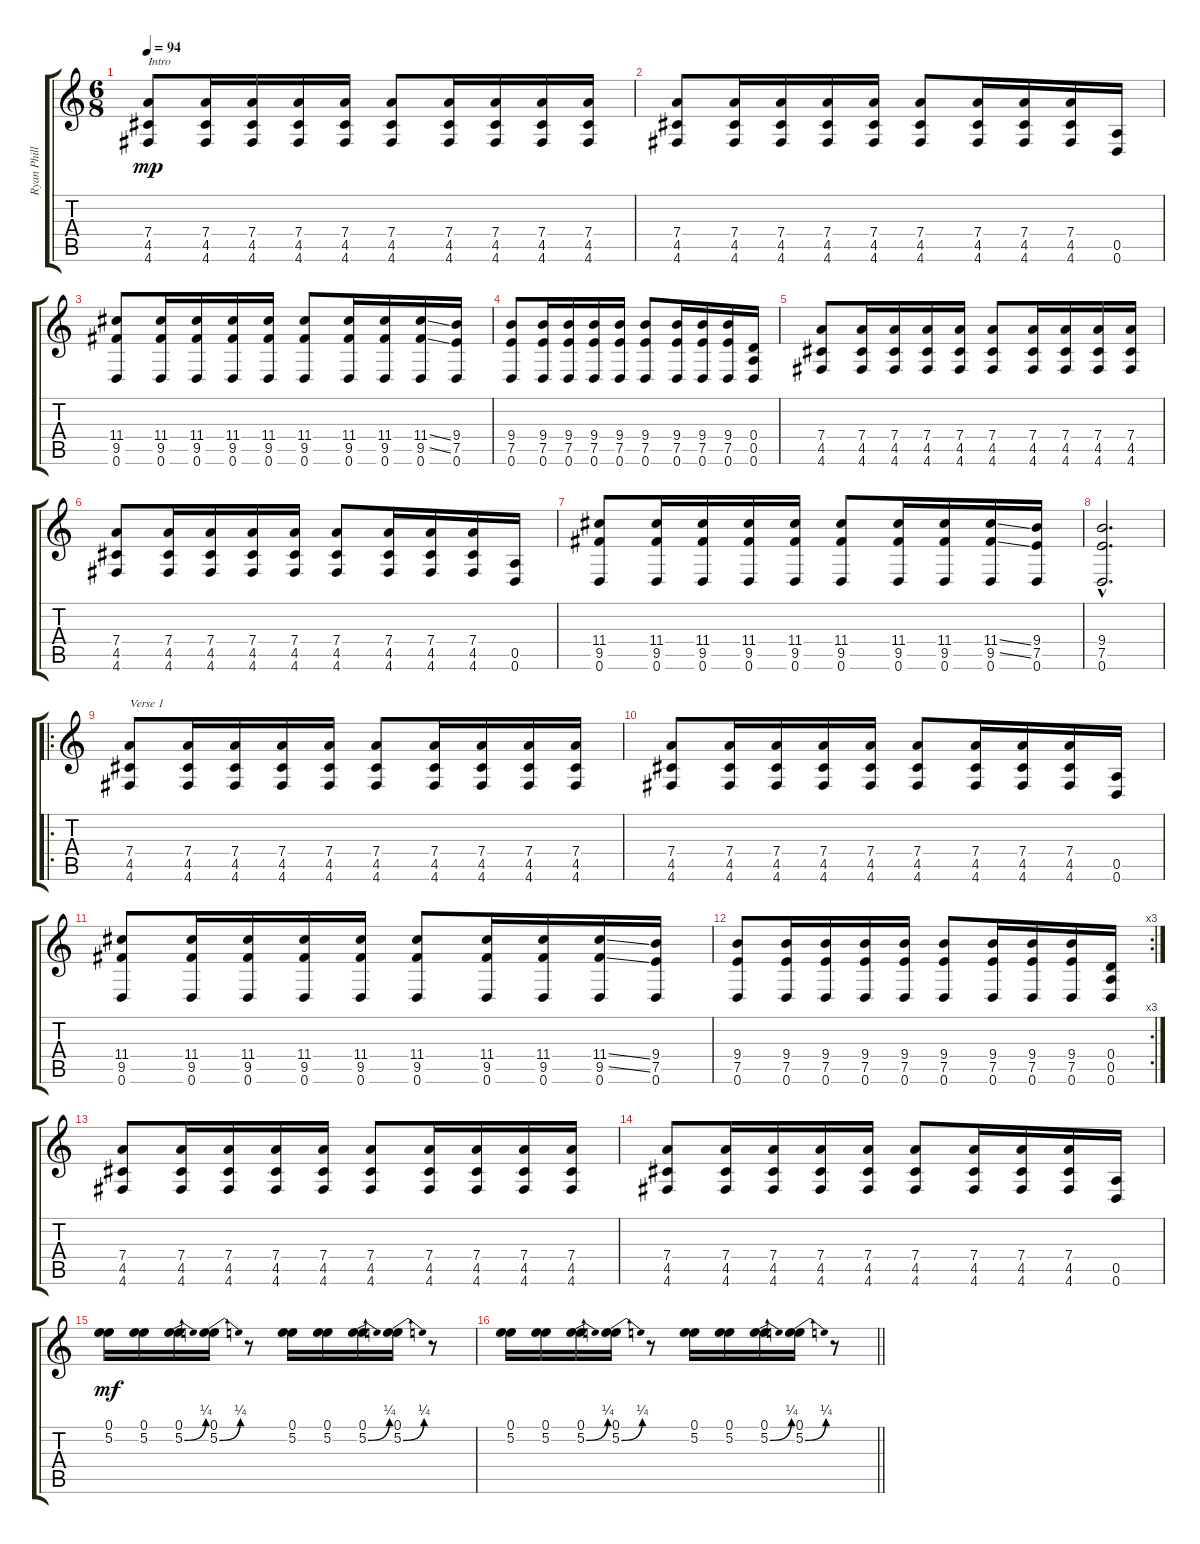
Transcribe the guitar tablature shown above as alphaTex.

\track ("Ryan Phillips | Lead" "Ryan Phill") {instrument electricguitarjazz}
\staff {score tabs}
\tuning (E4 B3 G3 D3 A2 D2) {hide}
\ts (6 8)
\tempo 94
\clef g2
\ks c
(7.4 4.5 4.6).8{txt "Intro" dy mp instrument electricguitarjazz} (7.4 4.5 4.6).16 (7.4 4.5 4.6).16 (7.4 4.5 4.6).16 (7.4 4.5 4.6).16 (7.4 4.5 4.6).8 (7.4 4.5 4.6).16 (7.4 4.5 4.6).16 (7.4 4.5 4.6).16 (7.4 4.5 4.6).16 |
(7.4 4.5 4.6).8 (7.4 4.5 4.6).16 (7.4 4.5 4.6).16 (7.4 4.5 4.6).16 (7.4 4.5 4.6).16 (7.4 4.5 4.6).8 (7.4 4.5 4.6).16 (7.4 4.5 4.6).16 (7.4 4.5 4.6).16 (0.5 0.6).16 |
(11.4 9.5 0.6).8 (11.4 9.5 0.6).16 (11.4 9.5 0.6).16 (11.4 9.5 0.6).16 (11.4 9.5 0.6).16 (11.4 9.5 0.6).8 (11.4 9.5 0.6).16 (11.4 9.5 0.6).16 (11.4{ss} 9.5{ss} 0.6).16 (9.4 7.5 0.6).16 |
(9.4 7.5 0.6).8 (9.4 7.5 0.6).16 (9.4 7.5 0.6).16 (9.4 7.5 0.6).16 (9.4 7.5 0.6).16 (9.4 7.5 0.6).8 (9.4 7.5 0.6).16 (9.4 7.5 0.6).16 (9.4 7.5 0.6).16 (0.4 0.5 0.6).16 |
(7.4 4.5 4.6).8 (7.4 4.5 4.6).16 (7.4 4.5 4.6).16 (7.4 4.5 4.6).16 (7.4 4.5 4.6).16 (7.4 4.5 4.6).8 (7.4 4.5 4.6).16 (7.4 4.5 4.6).16 (7.4 4.5 4.6).16 (7.4 4.5 4.6).16 |
(7.4 4.5 4.6).8 (7.4 4.5 4.6).16 (7.4 4.5 4.6).16 (7.4 4.5 4.6).16 (7.4 4.5 4.6).16 (7.4 4.5 4.6).8 (7.4 4.5 4.6).16 (7.4 4.5 4.6).16 (7.4 4.5 4.6).16 (0.5 0.6).16 |
(11.4 9.5 0.6).8 (11.4 9.5 0.6).16 (11.4 9.5 0.6).16 (11.4 9.5 0.6).16 (11.4 9.5 0.6).16 (11.4 9.5 0.6).8 (11.4 9.5 0.6).16 (11.4 9.5 0.6).16 (11.4{ss} 9.5{ss} 0.6).16 (9.4 7.5 0.6).16 |
(9.4{hac} 7.5{hac} 0.6{hac}).2{d} |
\ro
(7.4 4.5 4.6).8{txt "Verse 1"} (7.4 4.5 4.6).16 (7.4 4.5 4.6).16 (7.4 4.5 4.6).16 (7.4 4.5 4.6).16 (7.4 4.5 4.6).8 (7.4 4.5 4.6).16 (7.4 4.5 4.6).16 (7.4 4.5 4.6).16 (7.4 4.5 4.6).16 |
(7.4 4.5 4.6).8 (7.4 4.5 4.6).16 (7.4 4.5 4.6).16 (7.4 4.5 4.6).16 (7.4 4.5 4.6).16 (7.4 4.5 4.6).8 (7.4 4.5 4.6).16 (7.4 4.5 4.6).16 (7.4 4.5 4.6).16 (0.5 0.6).16 |
(11.4 9.5 0.6).8 (11.4 9.5 0.6).16 (11.4 9.5 0.6).16 (11.4 9.5 0.6).16 (11.4 9.5 0.6).16 (11.4 9.5 0.6).8 (11.4 9.5 0.6).16 (11.4 9.5 0.6).16 (11.4{ss} 9.5{ss} 0.6).16 (9.4 7.5 0.6).16 |
\rc 3
(9.4 7.5 0.6).8 (9.4 7.5 0.6).16 (9.4 7.5 0.6).16 (9.4 7.5 0.6).16 (9.4 7.5 0.6).16 (9.4 7.5 0.6).8 (9.4 7.5 0.6).16 (9.4 7.5 0.6).16 (9.4 7.5 0.6).16 (0.4 0.5 0.6).16 |
(7.4 4.5 4.6).8 (7.4 4.5 4.6).16 (7.4 4.5 4.6).16 (7.4 4.5 4.6).16 (7.4 4.5 4.6).16 (7.4 4.5 4.6).8 (7.4 4.5 4.6).16 (7.4 4.5 4.6).16 (7.4 4.5 4.6).16 (7.4 4.5 4.6).16 |
(7.4 4.5 4.6).8 (7.4 4.5 4.6).16 (7.4 4.5 4.6).16 (7.4 4.5 4.6).16 (7.4 4.5 4.6).16 (7.4 4.5 4.6).8 (7.4 4.5 4.6).16 (7.4 4.5 4.6).16 (7.4 4.5 4.6).16 (0.5 0.6).16 |
(0.1 5.2).16{dy mf instrument distortionguitar} (0.1 5.2).16 (0.1 5.2{be (bend 0 0 60 1)}).16 (0.1 5.2{be (bend 0 0 60 1)}).16 r.8 (0.1 5.2).16 (0.1 5.2).16 (0.1 5.2{be (bend 0 0 60 1)}).16 (0.1 5.2{be (bend 0 0 60 1)}).16 r.8 |
\barLineRight lightlight
(0.1 5.2).16 (0.1 5.2).16 (0.1 5.2{be (bend 0 0 60 1)}).16 (0.1 5.2{be (bend 0 0 60 1)}).16 r.8 (0.1 5.2).16 (0.1 5.2).16 (0.1 5.2{be (bend 0 0 60 1)}).16 (0.1 5.2{be (bend 0 0 60 1)}).16 r.8
